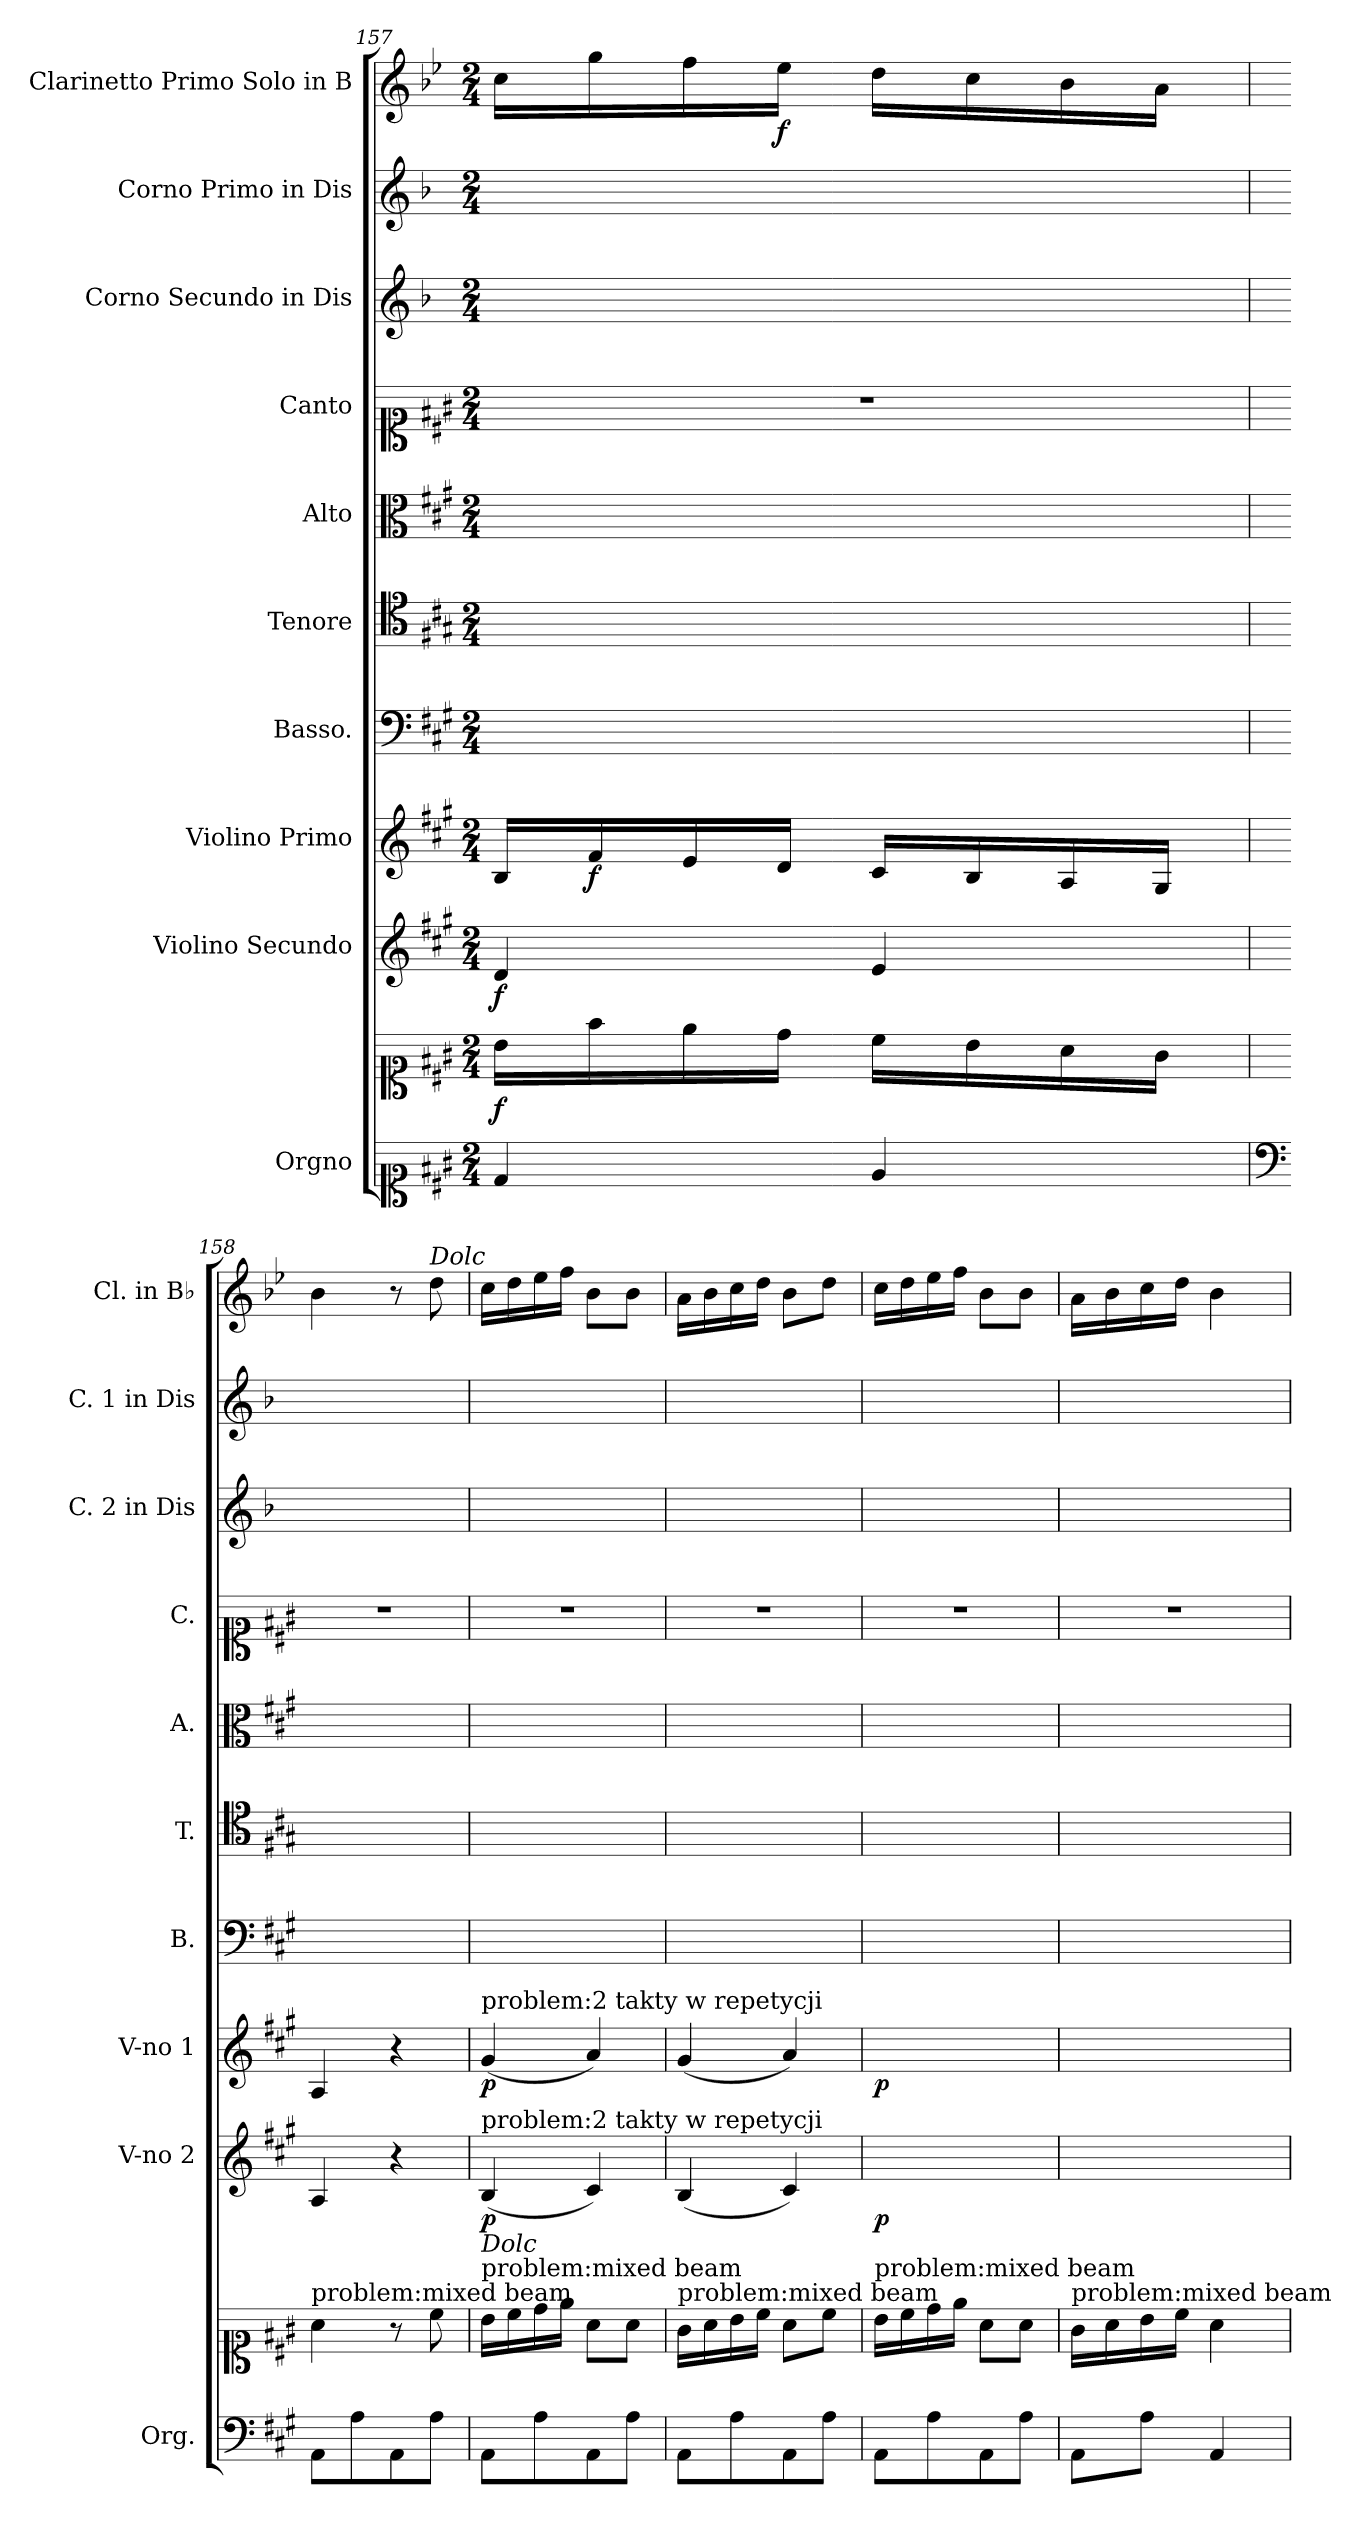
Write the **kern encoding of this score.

**kern	**kern	**dynam	**kern	**dynam	**kern	**dynam	**kern	**kern	**kern	**kern	**kern	**kern	**kern	**dynam
*part10	*part10	*part10	*part9	*part9	*part8	*part8	*part7	*part6	*part5	*part4	*part3	*part2	*part1	*part1
*staff11	*staff10	*staff10/11	*staff9	*staff9	*staff8	*staff8	*staff7	*staff6	*staff5	*staff4	*staff3	*staff2	*staff1	*staff1
*I"Orgno	*	*	*I"Violino Secundo	*	*I"Violino Primo	*	*I"Basso.	*I"Tenore	*I"Alto	*I"Canto	*I"Corno Secundo in Dis	*I"Corno Primo in Dis	*I"Clarinetto Primo Solo in B	*
*I'Org.	*	*	*I'V-no 2	*	*I'V-no 1	*	*I'B.	*I'T.	*I'A.	*I'C.	*I'C. 2 in Dis	*I'C. 1 in Dis	*I'Cl. in B♭	*
*clefC1	*clefC1	*	*clefG2	*	*clefG2	*	*clefF4	*clefC4	*clefC3	*clefC1	*clefG2	*clefG2	*clefG2	*
*	*	*	*	*	*	*	*	*	*	*	*ITrd5c8	*ITrd5c8	*ITrd1c1	*
*k[f#c#g#]	*k[f#c#g#]	*	*k[f#c#g#]	*	*k[f#c#g#]	*	*k[f#c#g#]	*k[f#c#g#]	*k[f#c#g#]	*k[f#c#g#]	*k[f#c#g#]	*k[f#c#g#]	*k[f#c#g#]	*
*M2/4	*M2/4	*	*M2/4	*	*M2/4	*	*M2/4	*M2/4	*M2/4	*M2/4	*M2/4	*M2/4	*M2/4	*
=157	=157	=157	=157	=157	=157	=157	=157	=157	=157	=157	=157	=157	=157	=157
4d	16bLL	f	4d	f	16BLL	.	2ryy	2ryy	2ryy	2r	2ryy	2ryy	16bLL	.
.	16ff#	.	.	.	16f#	f	.	.	.	.	.	.	16ff#	.
.	16ee	.	.	.	16e	.	.	.	.	.	.	.	16ee	.
.	16ddJJ	.	.	.	16dJJ	.	.	.	.	.	.	.	16ddJJ	f
4e	16cc#LL	.	4e	.	16c#LL	.	.	.	.	.	.	.	16cc#LL	.
.	16b	.	.	.	16B	.	.	.	.	.	.	.	16b	.
.	16a	.	.	.	16A	.	.	.	.	.	.	.	16a	.
.	16g#JJ	.	.	.	16G#JJ	.	.	.	.	.	.	.	16g#JJ	.
=158	=158	=158	=158	=158	=158	=158	=158	=158	=158	=158	=158	=158	=158	=158
*clefF4	*	*	*	*	*	*	*	*	*	*	*	*	*	*
!	!LO:TX:a:t=problem&colon;mixed beam	!	!	!	!	!	!	!	!	!	!	!	!	!
8AAL	4a	.	4A	.	4A	.	2ryy	2ryy	2ryy	2r	2ryy	2ryy	4a	.
8A	.	.	.	.	.	.	.	.	.	.	.	.	.	.
8AA	8r	.	4r	.	4r	.	.	.	.	.	.	.	8r	.
!	!	!	!	!	!	!	!	!	!	!	!	!	!LO:TX:a:i:t=Dolc	!
8AJ	8cc#	.	.	.	.	.	.	.	.	.	.	.	8cc#	.
=159	=159	=159	=159	=159	=159	=159	=159	=159	=159	=159	=159	=159	=159	=159
!	!	!	!	!	!LO:TX:a:t=problem&colon;2 takty w repetycji	!	!	!	!	!	!	!	!	!
!	!	!	!LO:TX:a:t=problem&colon;2 takty w repetycji	!	!	!	!	!	!	!	!	!	!	!
!	!LO:TX:a:t=problem&colon;mixed beam	!	!	!	!	!	!	!	!	!	!	!	!	!
!	!LO:TX:a:i:t=Dolc	!	!	!	!	!	!	!	!	!	!	!	!	!
8AAL	16bLL	.	(4B	p	(4g#	p	2ryy	2ryy	2ryy	2r	2ryy	2ryy	16bLL	.
.	16cc#	.	.	.	.	.	.	.	.	.	.	.	16cc#	.
8A	16dd	.	.	.	.	.	.	.	.	.	.	.	16dd	.
.	16eeJJ	.	.	.	.	.	.	.	.	.	.	.	16eeJJ	.
8AA	8aL	.	4c#)	.	4a)	.	.	.	.	.	.	.	8aL	.
8AJ	8aJ	.	.	.	.	.	.	.	.	.	.	.	8aJ	.
=160	=160	=160	=160	=160	=160	=160	=160	=160	=160	=160	=160	=160	=160	=160
!	!LO:TX:a:t=problem&colon;mixed beam	!	!	!	!	!	!	!	!	!	!	!	!	!
8AAL	16g#LL	.	(4B	.	(4g#	.	2ryy	2ryy	2ryy	2r	2ryy	2ryy	16g#LL	.
.	16a	.	.	.	.	.	.	.	.	.	.	.	16a	.
8A	16b	.	.	.	.	.	.	.	.	.	.	.	16b	.
.	16cc#JJ	.	.	.	.	.	.	.	.	.	.	.	16cc#JJ	.
8AA	8aL	.	4c#)	.	4a)	.	.	.	.	.	.	.	8aL	.
8AJ	8cc#J	.	.	.	.	.	.	.	.	.	.	.	8cc#J	.
=161	=161	=161	=161	=161	=161	=161	=161	=161	=161	=161	=161	=161	=161	=161
!	!LO:TX:a:t=problem&colon;mixed beam	!	!	!	!	!	!	!	!	!	!	!	!	!
8AAL	16bLL	.	(4Byy	p	(4g#yy	p	2ryy	2ryy	2ryy	2r	2ryy	2ryy	16bLL	.
.	16cc#	.	.	.	.	.	.	.	.	.	.	.	16cc#	.
8A	16dd	.	.	.	.	.	.	.	.	.	.	.	16dd	.
.	16eeJJ	.	.	.	.	.	.	.	.	.	.	.	16eeJJ	.
8AA	8aL	.	4c#yy)	.	4ayy)	.	.	.	.	.	.	.	8aL	.
8AJ	8aJ	.	.	.	.	.	.	.	.	.	.	.	8aJ	.
=162	=162	=162	=162	=162	=162	=162	=162	=162	=162	=162	=162	=162	=162	=162
!	!LO:TX:a:t=problem&colon;mixed beam	!	!	!	!	!	!	!	!	!	!	!	!	!
8AAL	16g#LL	.	(4Byy	.	(4g#yy	.	2ryy	2ryy	2ryy	2r	2ryy	2ryy	16g#LL	.
.	16a	.	.	.	.	.	.	.	.	.	.	.	16a	.
8AJ	16b	.	.	.	.	.	.	.	.	.	.	.	16b	.
.	16cc#JJ	.	.	.	.	.	.	.	.	.	.	.	16cc#JJ	.
4AA	4a	.	4c#yy)	.	4ayy)	.	.	.	.	.	.	.	4a	.
=	=	=	=	=	=	=	=	=	=	=	=	=	=	=
*-	*-	*-	*-	*-	*-	*-	*-	*-	*-	*-	*-	*-	*-	*-
